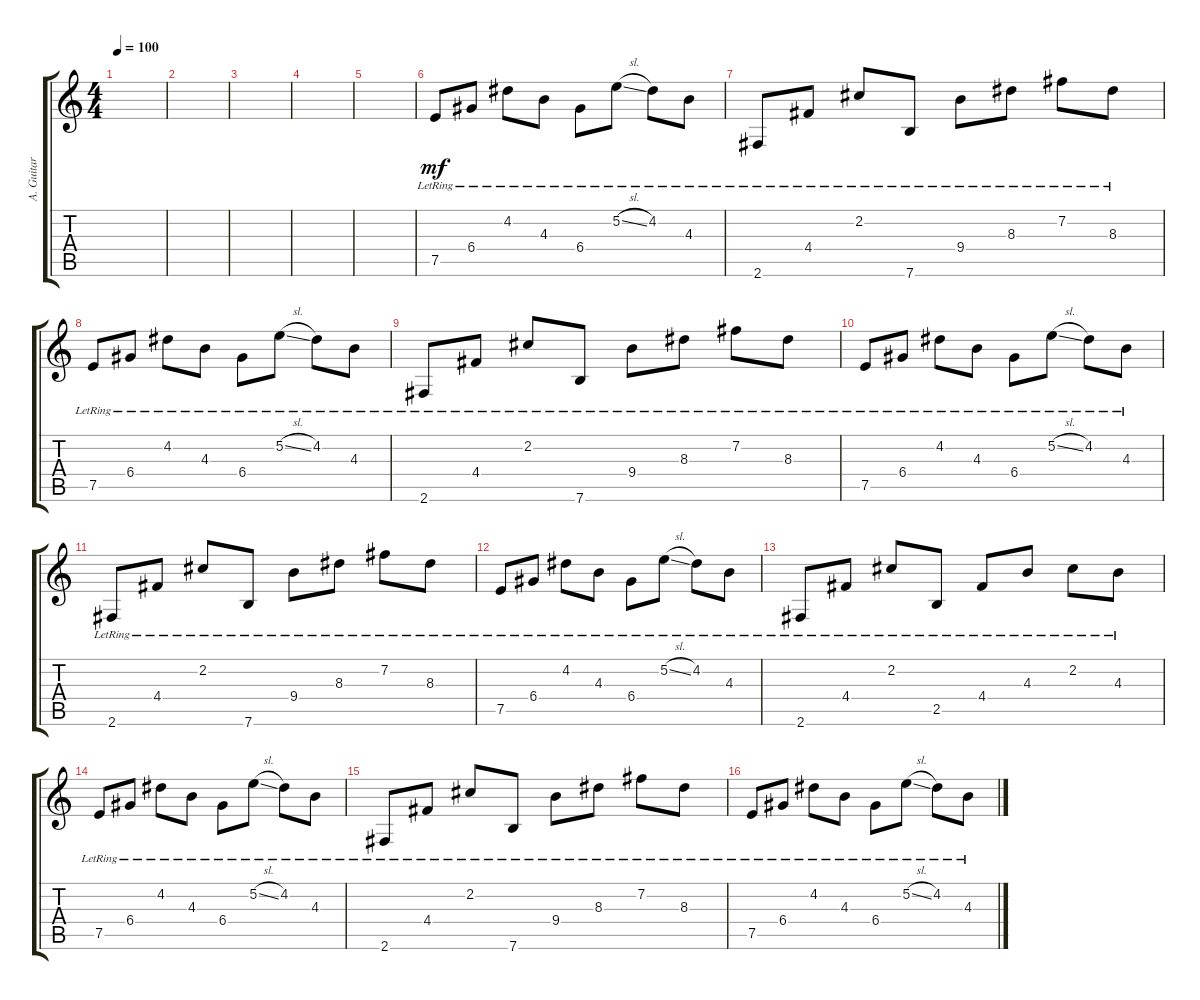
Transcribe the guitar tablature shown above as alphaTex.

\track ("A. Guitar Iead" "A. Guitar ") {instrument acousticguitarsteel}
\staff {score tabs}
\tuning (E4 B3 G3 D3 A2 E2) {hide}
\ts (4 4)
\tempo 100
\clef g2
\ks c
|
|
|
|
|
7.5{lr}.8{dy mf volume 12 instrument acousticguitarsteel} 6.4{lr}.8 4.2{lr}.8 4.3{lr}.8 6.4{lr}.8 5.2{sl lr}.8 4.2{lr}.8 4.3{lr}.8 |
2.6{lr}.8 4.4{lr}.8 2.2{lr}.8 7.6{lr}.8 9.4{lr}.8 8.3{lr}.8 7.2{lr}.8 8.3{lr}.8 |
7.5{lr}.8 6.4{lr}.8 4.2{lr}.8 4.3{lr}.8 6.4{lr}.8 5.2{sl lr}.8 4.2{lr}.8 4.3{lr}.8 |
2.6{lr}.8 4.4{lr}.8 2.2{lr}.8 7.6{lr}.8 9.4{lr}.8 8.3{lr}.8 7.2{lr}.8 8.3{lr}.8 |
7.5{lr}.8 6.4{lr}.8 4.2{lr}.8 4.3{lr}.8 6.4{lr}.8 5.2{sl lr}.8 4.2{lr}.8 4.3{lr}.8 |
2.6{lr}.8 4.4{lr}.8 2.2{lr}.8 7.6{lr}.8 9.4{lr}.8 8.3{lr}.8 7.2{lr}.8 8.3{lr}.8 |
7.5{lr}.8 6.4{lr}.8 4.2{lr}.8 4.3{lr}.8 6.4{lr}.8 5.2{sl lr}.8 4.2{lr}.8 4.3{lr}.8 |
2.6{lr}.8 4.4{lr}.8 2.2{lr}.8 2.5{lr}.8 4.4{lr}.8 4.3{lr}.8 2.2{lr}.8 4.3{lr}.8 |
7.5{lr}.8 6.4{lr}.8 4.2{lr}.8 4.3{lr}.8 6.4{lr}.8 5.2{sl lr}.8 4.2{lr}.8 4.3{lr}.8 |
2.6{lr}.8 4.4{lr}.8 2.2{lr}.8 7.6{lr}.8 9.4{lr}.8 8.3{lr}.8 7.2{lr}.8 8.3{lr}.8 |
7.5{lr}.8 6.4{lr}.8 4.2{lr}.8 4.3{lr}.8 6.4{lr}.8 5.2{sl lr}.8 4.2{lr}.8 4.3{lr}.8
